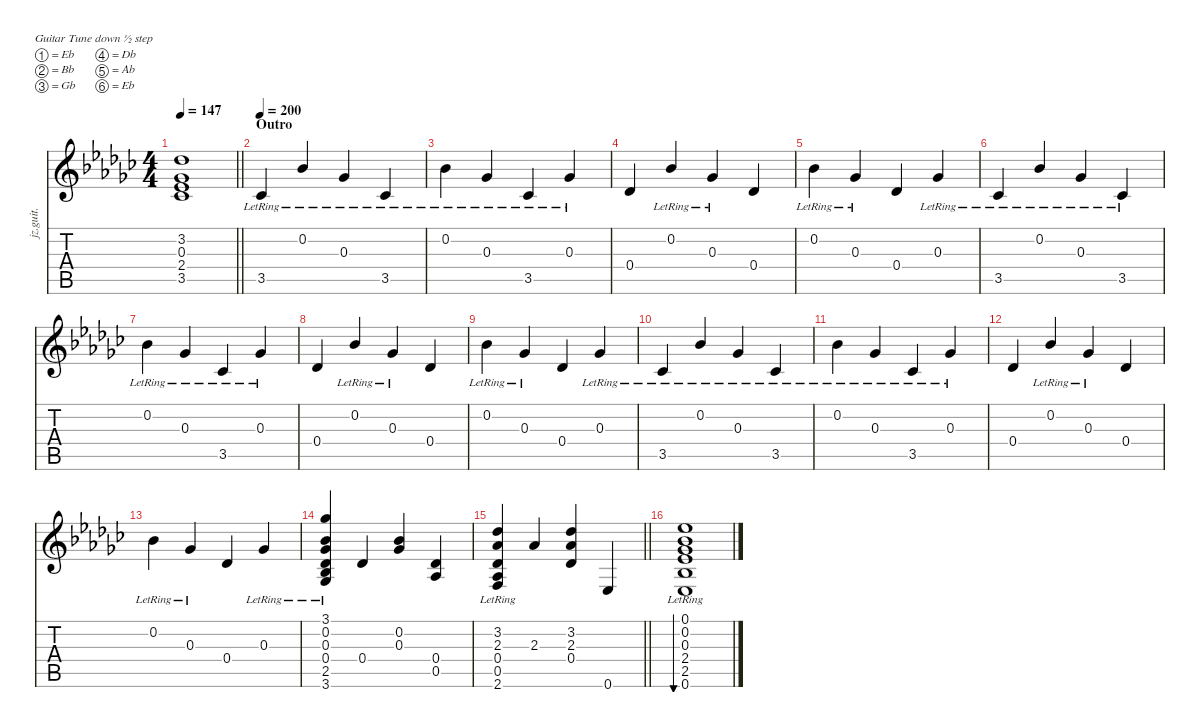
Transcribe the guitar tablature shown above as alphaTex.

\defaultSystemsLayout 8
\hideDynamics
\bracketExtendMode nobrackets
\otherSystemsTrackNameOrientation horizontal
\track ("Guitar (Billy)" "jz.guit.") {defaultSystemsLayout 4 instrument electricguitarjazz}
\staff {score tabs}
\tuning (Eb4 Bb3 Gb3 Db3 Ab2 Eb2)
\ts (4 4)
\tempo 147
\clef g2
\barLineRight lightlight
\ks ebminor
(3.2{t acc b} 0.3{t acc b} 2.4{t acc b} 3.5{t acc b}).1{dy f beam Up} |
\section ("" "Outro")
\tempo 200
3.5{lr acc b}.4{beam Up} 0.2{lr acc b}.4{beam Up} 0.3{lr acc b}.4{beam Up} 3.5{lr acc b}.4{beam Up} |
0.2{lr acc b}.4{beam Down} 0.3{lr acc b}.4{beam Up} 3.5{lr acc b}.4{beam Up} 0.3{lr acc b}.4{beam Up} |
0.4{acc b}.4{beam Up} 0.2{lr acc b}.4{beam Up} 0.3{lr acc b}.4{beam Up} 0.4{acc b}.4{beam Up} |
0.2{lr acc b}.4{beam Down} 0.3{lr acc b}.4{beam Up} 0.4{acc b}.4{beam Up} 0.3{lr acc b}.4{beam Up} |
3.5{lr acc b}.4{beam Up} 0.2{lr acc b}.4{beam Up} 0.3{lr acc b}.4{beam Up} 3.5{lr acc b}.4{beam Up} |
0.2{lr acc b}.4{beam Down} 0.3{lr acc b}.4{beam Up} 3.5{lr acc b}.4{beam Up} 0.3{lr acc b}.4{beam Up} |
0.4{acc b}.4{beam Up} 0.2{lr acc b}.4{beam Up} 0.3{lr acc b}.4{beam Up} 0.4{acc b}.4{beam Up} |
0.2{lr acc b}.4{beam Down} 0.3{lr acc b}.4{beam Up} 0.4{acc b}.4{beam Up} 0.3{lr acc b}.4{beam Up} |
3.5{lr acc b}.4{beam Up} 0.2{lr acc b}.4{beam Up} 0.3{lr acc b}.4{beam Up} 3.5{lr acc b}.4{beam Up} |
0.2{lr acc b}.4{beam Down} 0.3{lr acc b}.4{beam Up} 3.5{lr acc b}.4{beam Up} 0.3{lr acc b}.4{beam Up} |
0.4{acc b}.4{beam Up} 0.2{lr acc b}.4{beam Up} 0.3{lr acc b}.4{beam Up} 0.4{acc b}.4{beam Up} |
0.2{lr acc b}.4{beam Down} 0.3{lr acc b}.4{beam Up} 0.4{acc b}.4{beam Up} 0.3{lr acc b}.4{beam Up} |
(3.1{lr acc b} 0.2{acc b} 0.3{lr acc b} 0.4{lr acc b} 2.5{lr acc b} 3.6{lr acc b}).4{beam Up} 0.4{acc b}.4{beam Up} (0.2{acc b} 0.3{acc b}).4{beam Up} (0.4{acc b} 0.5{acc b}).4{beam Up} |
\barLineRight lightlight
(3.2{lr acc b} 2.3{lr acc b} 0.4{lr acc b} 0.5{lr acc b} 2.6{lr acc forcenatural}).4{beam Up} 2.3{acc b}.4{beam Up} (3.2{acc b} 2.3{acc b} 0.4{acc b}).4{beam Up} 0.6{acc b}.4{beam Up} |
(0.1{lr acc b} 0.2{lr acc b} 0.3{lr acc b} 2.4{lr acc b} 2.5{lr acc b} 0.6{lr acc b}).1{bu 60 beam Up}
